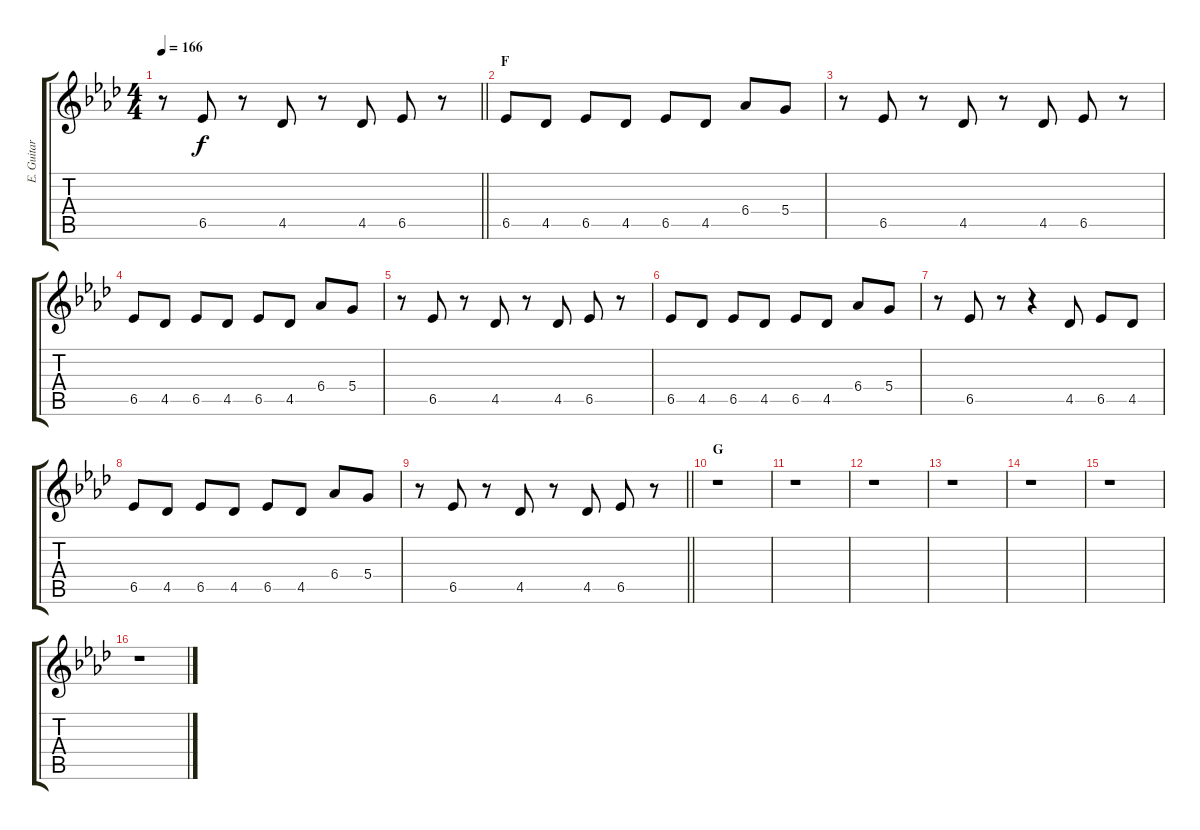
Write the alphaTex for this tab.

\track ("E. Guitar I" "E. Guitar ") {instrument overdrivenguitar}
\staff {score tabs}
\tuning (E4 B3 G3 D3 A2 E2) {hide}
\ts (4 4)
\tempo 166
\clef g2
\barLineRight lightlight
\ks ab
r.8{dy f} 6.5.8 r.8 4.5.8 r.8 4.5.8 6.5.8 r.8 |
\section ("" "F")
6.5.8 4.5.8 6.5.8 4.5.8 6.5.8 4.5.8 6.4.8 5.4.8 |
r.8 6.5.8 r.8 4.5.8 r.8 4.5.8 6.5.8 r.8 |
6.5.8 4.5.8 6.5.8 4.5.8 6.5.8 4.5.8 6.4.8 5.4.8 |
r.8 6.5.8 r.8 4.5.8 r.8 4.5.8 6.5.8 r.8 |
6.5.8 4.5.8 6.5.8 4.5.8 6.5.8 4.5.8 6.4.8 5.4.8 |
r.8 6.5.8 r.8 r.4 4.5.8 6.5.8 4.5.8 |
6.5.8 4.5.8 6.5.8 4.5.8 6.5.8 4.5.8 6.4.8 5.4.8 |
\barLineRight lightlight
r.8 6.5.8 r.8 4.5.8 r.8 4.5.8 6.5.8 r.8 |
\section ("" "G")
r.1 |
r.1 |
r.1 |
r.1 |
r.1 |
r.1 |
r.1
